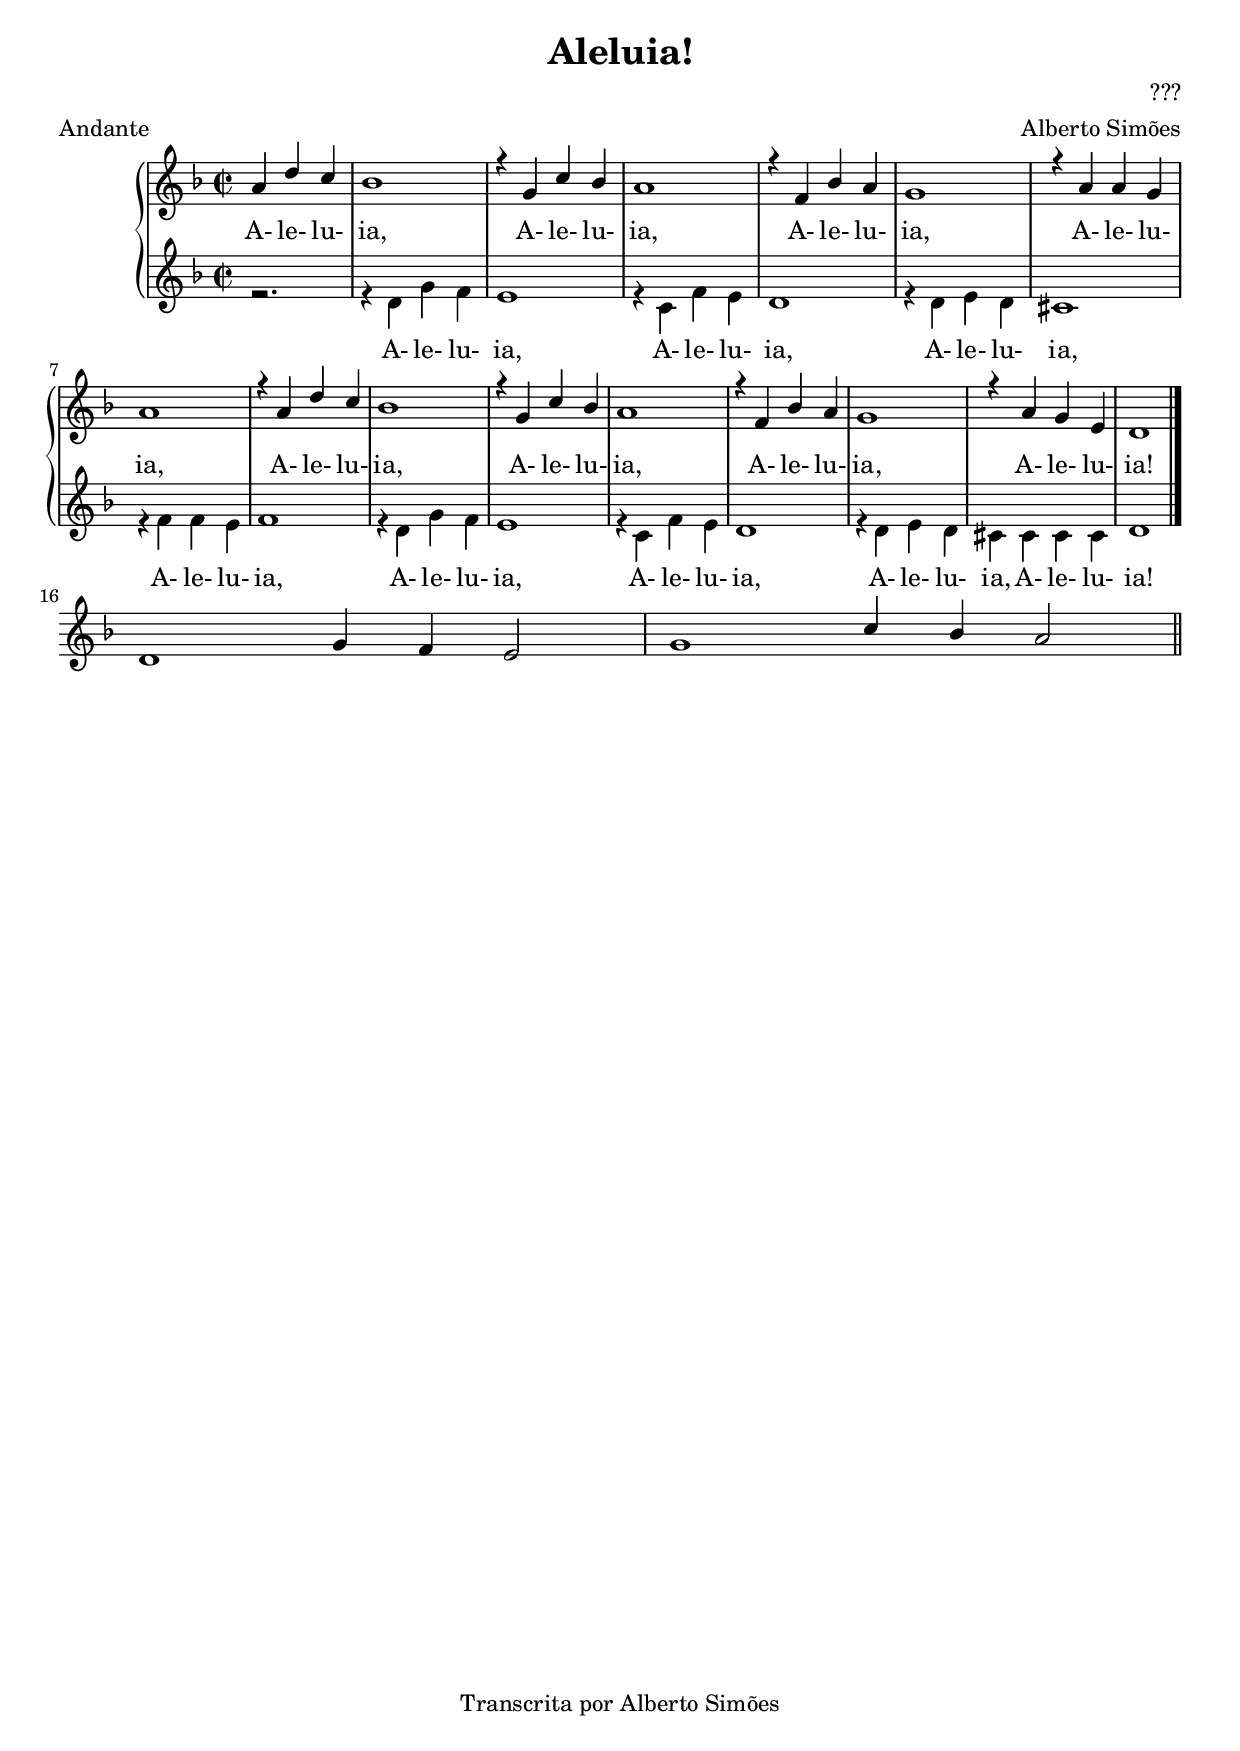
\version "2.14.0"


\header {
  title = "Aleluia!"
  composer = "???"
  arranger = "Alberto Simões"
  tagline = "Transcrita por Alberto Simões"

  ocasioes = "aclamacao"
  seccao   = "aclamacao"

  meter = "Andante"
}


global = {
  \key f \major
  \time 2/2
  \clef treble
}

textA = \lyricmode {
  A- le- lu- ia,
  A- le- lu- ia,
  A- le- lu- ia,
  A- le- lu- ia,
  A- le- lu- ia,
  A- le- lu- ia,
  A- le- lu- ia,
  A- le- lu- ia!
}

upper = \relative c'' {
  \global
  \partial 4*3
  a4 d c
  bes1
  r4 g c bes 
  a1
  r4 f bes a
  g1
  r4 a a g
  a1
  r4 a d c 
  bes1
  r4 g c bes
  a1
  r4 f bes a
  g1
  r4 a g e
  d1
  \bar "|."

  \break

  \set Score.measureLength = #(ly:make-moment 8 4)
  d1 g4 f e2
  \set Score.measureLength = #(ly:make-moment 8 4)
  g1 c4 bes a2
  \bar "||"
}

lower = \relative c' {
  \global
  \partial 4*3 r2.
  r4 d g f
  e1
  r4 c f e
  d1
  r4 d e d
  cis1
  r4 f f e 
  f1
  r4 d4 g f
  e1
  r4 c f e
  d1
  r4 d e d
  cis cis cis cis 
  d1
  \bar "|."
}

\score {
  <<
    \new PianoStaff <<
      \new Staff = up <<
        \new Voice = "upper" { \voiceOne \upper }
      >>
      \new Staff = low <<
        \new Voice = "lower" { \voiceTwo \lower }
      >>
    >>
    \new Lyrics \with { alignAboveContext = "low" }   { \lyricsto "upper" \textA }
    \new Lyrics \with { alignBelowContext = "low" }   { \lyricsto "lower" \textA }
  >>
  \layout {
    \context {
      \Staff \RemoveEmptyStaves 
      \override VerticalAxisGroup #'remove-first = ##t
    }
  }
  \midi {
    \context {
      \Score
      tempoWholesPerMinute = #(ly:make-moment 120 4)
    }
  }
}


